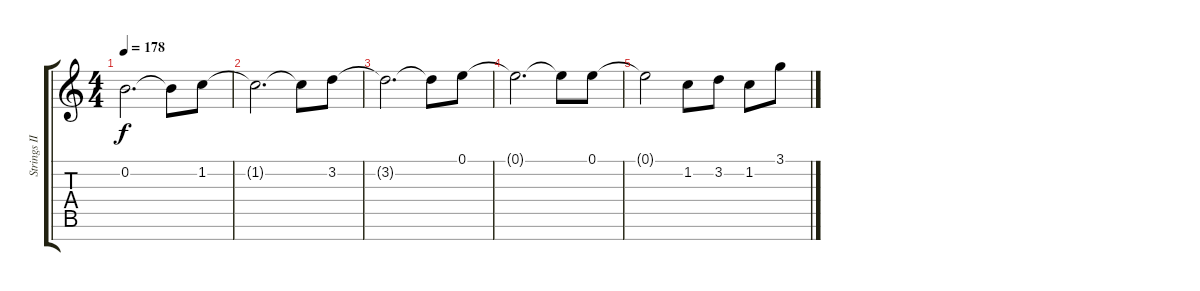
\track ("Strings II" "Strings II") {instrument stringensemble1}
\staff {score tabs}
\tuning (E5 B4 G4 D4 A3 E3 B2) {hide}
\ts (4 4)
\tempo 178
\clef g2
\ks c
0.2{t}.2{d dy f} 0.2{t}.8 1.2.8 |
1.2{t}.2{d} 1.2{t}.8 3.2.8 |
3.2{t}.2{d} 3.2{t}.8 0.1.8 |
0.1{t}.2{d} 0.1{t}.8 0.1.8 |
0.1{t}.2 1.2.8 3.2.8 1.2.8 3.1.8
